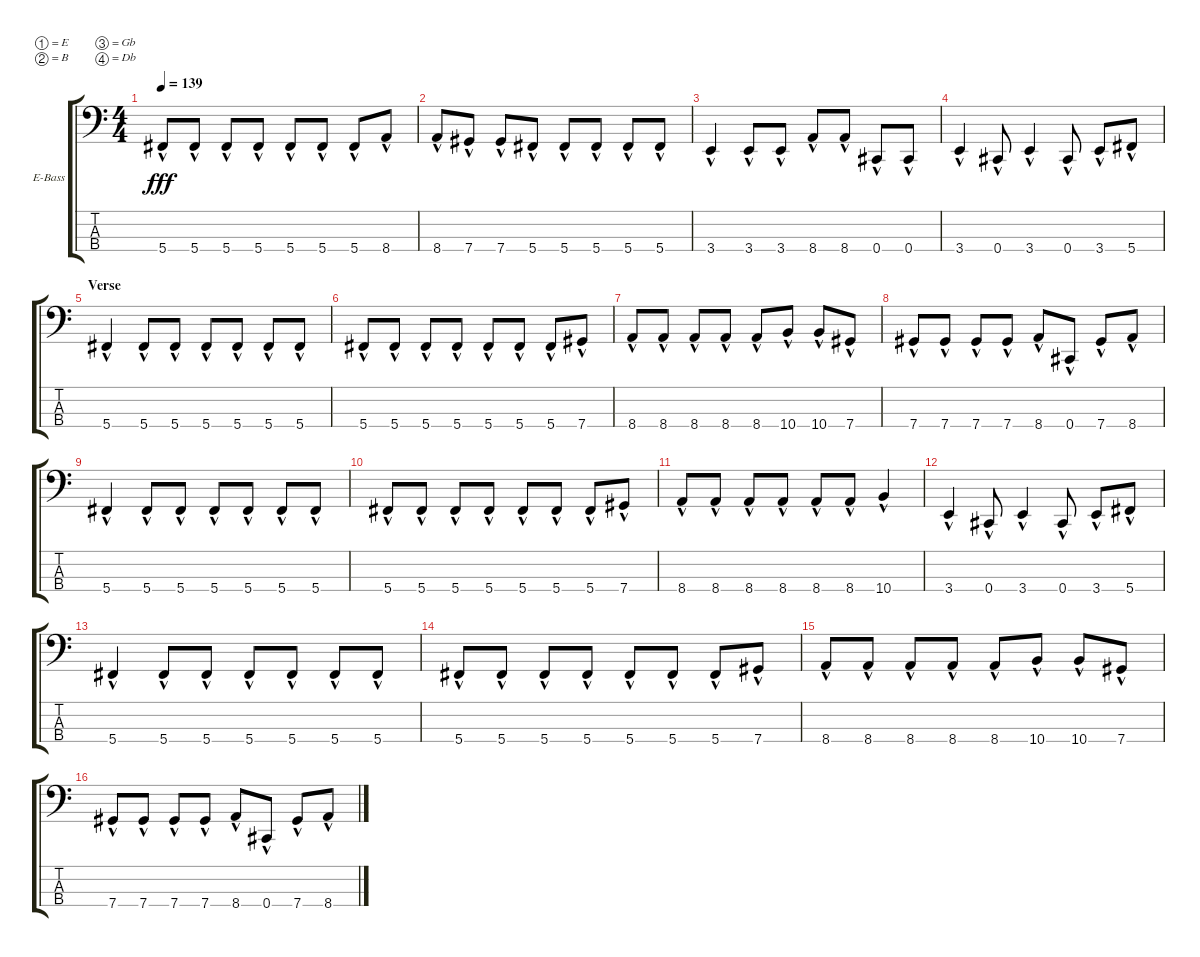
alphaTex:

\bracketExtendMode groupsimilarinstruments
\firstSystemTrackNameOrientation horizontal
\otherSystemsTrackNameOrientation horizontal
\track ("Electric Bass" "E-Bass") {instrument electricbassfinger}
\staff {score tabs}
\tuning (E2 B1 Gb1 Db1)
\ts (4 4)
\tempo 139
\clef f4
\ks c
5.4{hac}.8{dy fff} 5.4{hac}.8 5.4{hac}.8 5.4{hac}.8 5.4{hac}.8 5.4{hac}.8 5.4{hac}.8 8.4{hac}.8 |
8.4{hac}.8 7.4{hac}.8 7.4{hac}.8 5.4{hac}.8 5.4{hac}.8 5.4{hac}.8 5.4{hac}.8 5.4{hac}.8 |
3.4{hac}.4 3.4{hac}.8 3.4{hac}.8 8.4{hac}.8 8.4{hac}.8 0.4{hac}.8 0.4{hac}.8 |
3.4{hac}.4 0.4{hac}.8 3.4{hac}.4 0.4{hac}.8 3.4{hac}.8 5.4{hac}.8 |
\section ("" "Verse")
5.4{hac}.4 5.4{hac}.8 5.4{hac}.8 5.4{hac}.8 5.4{hac}.8 5.4{hac}.8 5.4{hac}.8 |
5.4{hac}.8 5.4{hac}.8 5.4{hac}.8 5.4{hac}.8 5.4{hac}.8 5.4{hac}.8 5.4{hac}.8 7.4{hac}.8 |
8.4{hac}.8 8.4{hac}.8 8.4{hac}.8 8.4{hac}.8 8.4{hac}.8 10.4{hac}.8 10.4{hac}.8 7.4{hac}.8 |
7.4{hac}.8 7.4{hac}.8 7.4{hac}.8 7.4{hac}.8 8.4{hac}.8 0.4{hac}.8 7.4{hac}.8 8.4{hac}.8 |
5.4{hac}.4 5.4{hac}.8 5.4{hac}.8 5.4{hac}.8 5.4{hac}.8 5.4{hac}.8 5.4{hac}.8 |
5.4{hac}.8 5.4{hac}.8 5.4{hac}.8 5.4{hac}.8 5.4{hac}.8 5.4{hac}.8 5.4{hac}.8 7.4{hac}.8 |
8.4{hac}.8 8.4{hac}.8 8.4{hac}.8 8.4{hac}.8 8.4{hac}.8 8.4{hac}.8 10.4{hac}.4 |
3.4{hac}.4 0.4{hac}.8 3.4{hac}.4 0.4{hac}.8 3.4{hac}.8 5.4{hac}.8 |
5.4{hac}.4 5.4{hac}.8 5.4{hac}.8 5.4{hac}.8 5.4{hac}.8 5.4{hac}.8 5.4{hac}.8 |
5.4{hac}.8 5.4{hac}.8 5.4{hac}.8 5.4{hac}.8 5.4{hac}.8 5.4{hac}.8 5.4{hac}.8 7.4{hac}.8 |
8.4{hac}.8 8.4{hac}.8 8.4{hac}.8 8.4{hac}.8 8.4{hac}.8 10.4{hac}.8 10.4{hac}.8 7.4{hac}.8 |
7.4{hac}.8 7.4{hac}.8 7.4{hac}.8 7.4{hac}.8 8.4{hac}.8 0.4{hac}.8 7.4{hac}.8 8.4{hac}.8
